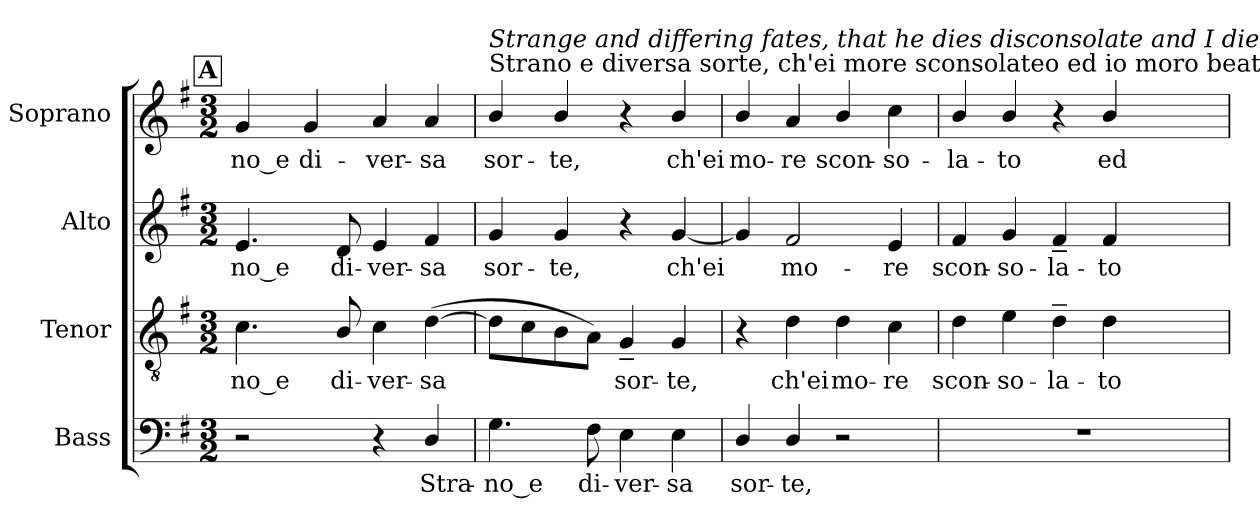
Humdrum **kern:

**kern	**text	**kern	**text	**kern	**text	**kern	**text
*part4	*part4	*part3	*part3	*part2	*part2	*part1	*part1
*staff4	*staff4	*staff3	*staff3	*staff2	*staff2	*staff1	*staff1
*I"Bass	*	*I"Tenor	*	*I"Alto	*	*I"Soprano	*
*I'B.	*	*I'T.	*	*I'A.	*	*I'S.	*
*clefF4	*	*clefGv2	*	*clefG2	*	*clefG2	*
*	*	*ITrd7c12	*	*	*	*	*
*k[f#]	*	*k[f#]	*	*k[f#]	*	*k[f#]	*
*G:	*	*G:	*	*G:	*	*G:	*
*M3/2	*	*M3/2	*	*M3/2	*	*M3/2	*
!!LO:REH:place=s1:B:color=#000000:enc=box:fs=14.284:t=A
=12	=12	=12	=12	=12	=12	=12	=12
!	!	!	!LO:LY:b:color=#000000	!	!	!	!
!	!	!	!	!	!LO:LY:b:color=#000000	!	!
!	!	!	!	!	!	!	!LO:LY:b:color=#000000
2r	.	4.Ci\	-no_e	4.ei/	-no_e	4gi/	-no_e
!	!	!	!	!	!	!	!LO:LY:b:color=#000000
.	.	.	.	.	.	4gi/	di-
!	!	!	!LO:LY:b:color=#000000	!	!	!	!
!	!	!	!	!	!LO:LY:b:color=#000000	!	!
.	.	8BBi/	di-	8di/	di-	.	.
!	!	!	!LO:LY:b:color=#000000	!	!	!	!
!	!	!	!	!	!LO:LY:b:color=#000000	!	!
!	!	!	!	!	!	!	!LO:LY:b:color=#000000
4r	.	4Ci\	-ver-	4ei/	-ver-	4ai/	-ver-
!	!LO:LY:b:color=#000000	!	!	!	!	!	!
!	!	!	!LO:LY:b:color=#000000	!	!	!	!
!	!	!	!	!	!LO:LY:b:color=#000000	!	!
!	!	!	!	!	!	!	!LO:LY:b:color=#000000
4Di/	Stra-	([>4Di\	-sa	4f#i/	-sa	4ai/	-sa
!!LO:LB:g=z
=13	=13	=13	=13	=13	=13	=13	=13
!	!LO:LY:b:color=#000000	!	!	!	!	!	!
!	!	!	!	!	!LO:LY:b:color=#000000	!	!
!	!	!	!	!	!	!LO:TX:a:t=Strano e diversa sorte, ch'ei more sconsolateo ed io moro beato.	!
!	!	!	!	!	!	!LO:TX:i:t=Strange and differing fates, that he dies disconsolate and I die blessed.	!
!	!	!	!	!	!	!	!LO:LY:b:color=#000000
4.Gi\	-no_e	8Di\L]	.	4gi/	sor-	4bi/	sor-
.	.	8Ci\	.	.	.	.	.
!	!	!	!	!	!LO:LY:b:color=#000000	!	!
!	!	!	!	!	!	!	!LO:LY:b:color=#000000
.	.	8BBi\	.	4gi/	-te,	4bi/	-te,
!	!LO:LY:b:color=#000000	!	!	!	!	!	!
8F#i\	di-	8AAi\J)	.	.	.	.	.
!	!LO:LY:b:color=#000000	!	!	!	!	!	!
!	!	!	!LO:LY:b:color=#000000	!	!	!	!
4Ei\	-ver-	4GG~i/	sor-	4r	.	4r	.
!	!LO:LY:b:color=#000000	!	!	!	!	!	!
!	!	!	!LO:LY:b:color=#000000	!	!	!	!
!	!	!	!	!	!LO:LY:b:color=#000000	!	!
!	!	!	!	!	!	!	!LO:LY:b:color=#000000
4Ei\	-sa	4GGi/	-te,	[<4gi/	ch'ei	4bi/	ch'ei
=14	=14	=14	=14	=14	=14	=14	=14
!	!LO:LY:b:color=#000000	!	!	!	!	!	!
!	!	!	!	!	!	!	!LO:LY:b:color=#000000
4Di/	sor-	4r	.	4gi/]	.	4bi/	mo-
!	!LO:LY:b:color=#000000	!	!	!	!	!	!
!	!	!	!LO:LY:b:color=#000000	!	!	!	!
!	!	!	!	!	!LO:LY:b:color=#000000	!	!
!	!	!	!	!	!	!	!LO:LY:b:color=#000000
4Di/	-te,	4Di\	ch'ei	2f#i/	mo-	4ai/	-re
!	!	!	!LO:LY:b:color=#000000	!	!	!	!
!	!	!	!	!	!	!	!LO:LY:b:color=#000000
2r	.	4Di\	mo-	.	.	4bi/	scon-
!	!	!	!LO:LY:b:color=#000000	!	!	!	!
!	!	!	!	!	!LO:LY:b:color=#000000	!	!
!	!	!	!	!	!	!	!LO:LY:b:color=#000000
.	.	4Ci\	-re	4ei/	-re	4cci\	-so-
=15	=15	=15	=15	=15	=15	=15	=15
!	!	!	!LO:LY:b:color=#000000	!	!	!	!
!	!	!	!	!	!LO:LY:b:color=#000000	!	!
!	!	!	!	!	!	!	!LO:LY:b:color=#000000
1.r	.	4Di\	scon-	4f#i/	scon-	4bi/	-la-
!	!	!	!LO:LY:b:color=#000000	!	!	!	!
!	!	!	!	!	!LO:LY:b:color=#000000	!	!
!	!	!	!	!	!	!	!LO:LY:b:color=#000000
.	.	4Ei\	-so-	4gi/	-so-	4bi/	-to
!	!	!	!LO:LY:b:color=#000000	!	!	!	!
!	!	!	!	!	!LO:LY:b:color=#000000	!	!
.	.	4D~i\	-la-	4f#~i/	-la-	4r	.
!	!	!	!LO:LY:b:color=#000000	!	!	!	!
!	!	!	!	!	!LO:LY:b:color=#000000	!	!
!	!	!	!	!	!	!	!LO:LY:b:color=#000000
.	.	4Di\	-to	4f#i/	-to	4bi/	ed
.	.	2ryy	.	2ryy	.	2ryy	.
=	=	=	=	=	=	=	=
*-	*-	*-	*-	*-	*-	*-	*-
